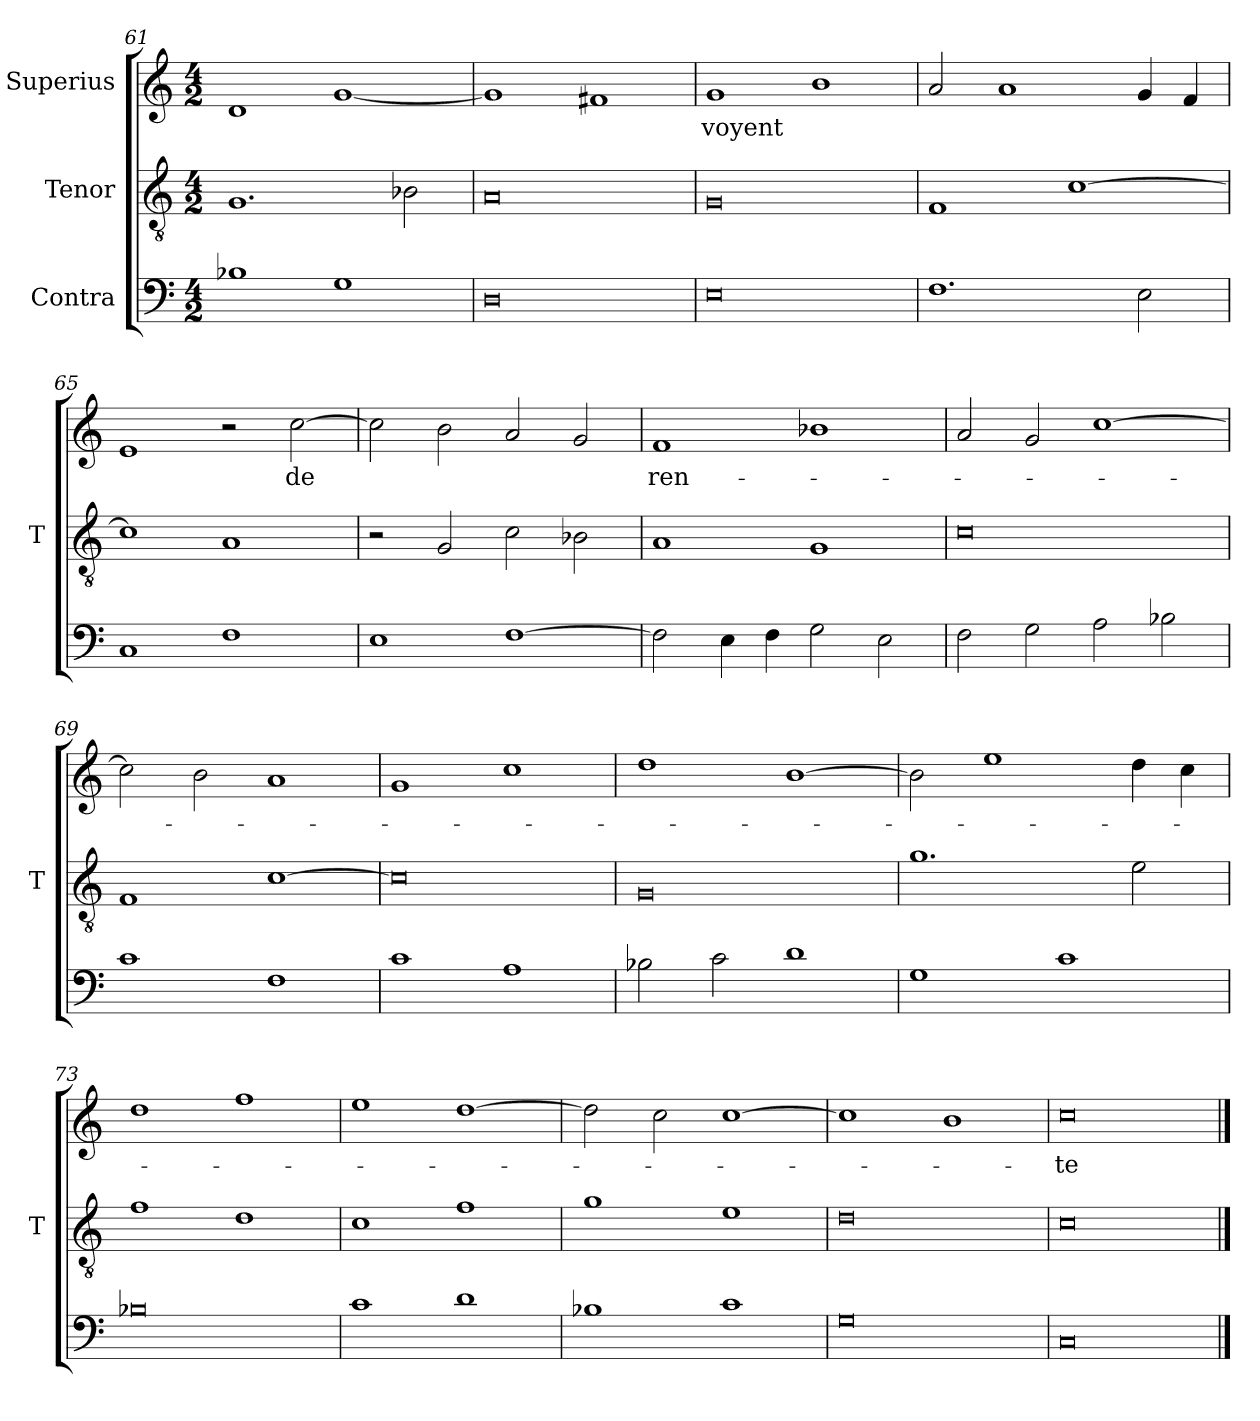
**kern	**kern	**kern	**text
*part3	*part2	*part1	*part1
*staff3	*staff2	*staff1	*staff1
*I"Contra	*I"Tenor	*I"Superius	*
*	*I'T	*	*
*clefF4	*clefGv2	*clefG2	*
*M4/2	*M4/2	*M4/2	*
=61	=61	=61	=61
1B-X	1.G	1d	.
1G	.	[1g	.
.	2B-X	.	.
=62	=62	=62	=62
0D	0A	1g]	.
.	.	1f#X	.
=63	=63	=63	=63
0E	0G	1g	-voyent
.	.	1b	.
=64	=64	=64	=64
1.F	1F	2a	.
.	.	1a	.
.	[1c	.	.
2E	.	4g	.
.	.	4f	.
=65	=65	=65	=65
1C	1c]	1e	.
1F	1A	2r	.
.	.	[2cc	-de
=66	=66	=66	=66
1E	2r	2cc]	.
.	2G	2b	.
[1F	2c	2a	.
.	2B-X	2g	.
=67	=67	=67	=67
2F]	1A	1f	ren-
4E	.	.	.
4F	.	.	.
2G	1G	1b-X	.
2E	.	.	.
=68	=68	=68	=68
2F	0c	2a	.
2G	.	2g	.
2A	.	[1cc	.
2B-X	.	.	.
=69	=69	=69	=69
1c	1F	2cc]	.
.	.	2b	.
1F	[1c	1a	.
=70	=70	=70	=70
1c	0c]	1g	.
1A	.	1cc	.
=71	=71	=71	=71
2B-X	0G	1dd	.
2c	.	.	.
1d	.	[1b	.
=72	=72	=72	=72
1G	1.g	2b]	.
.	.	1ee	.
1c	.	.	.
.	2e	4dd	.
.	.	4cc	.
=73	=73	=73	=73
0B-X	1f	1dd	.
.	1d	1ff	.
=74	=74	=74	=74
1c	1c	1ee	.
1d	1f	[1dd	.
=75	=75	=75	=75
1B-X	1g	2dd]	.
.	.	2cc	.
1c	1e	[1cc	.
=76	=76	=76	=76
0G	0d	1cc]	.
.	.	1b	.
=77	=77	=77	=77
0C	0c	0cc	-te
==	==	==	==
*-	*-	*-	*-
